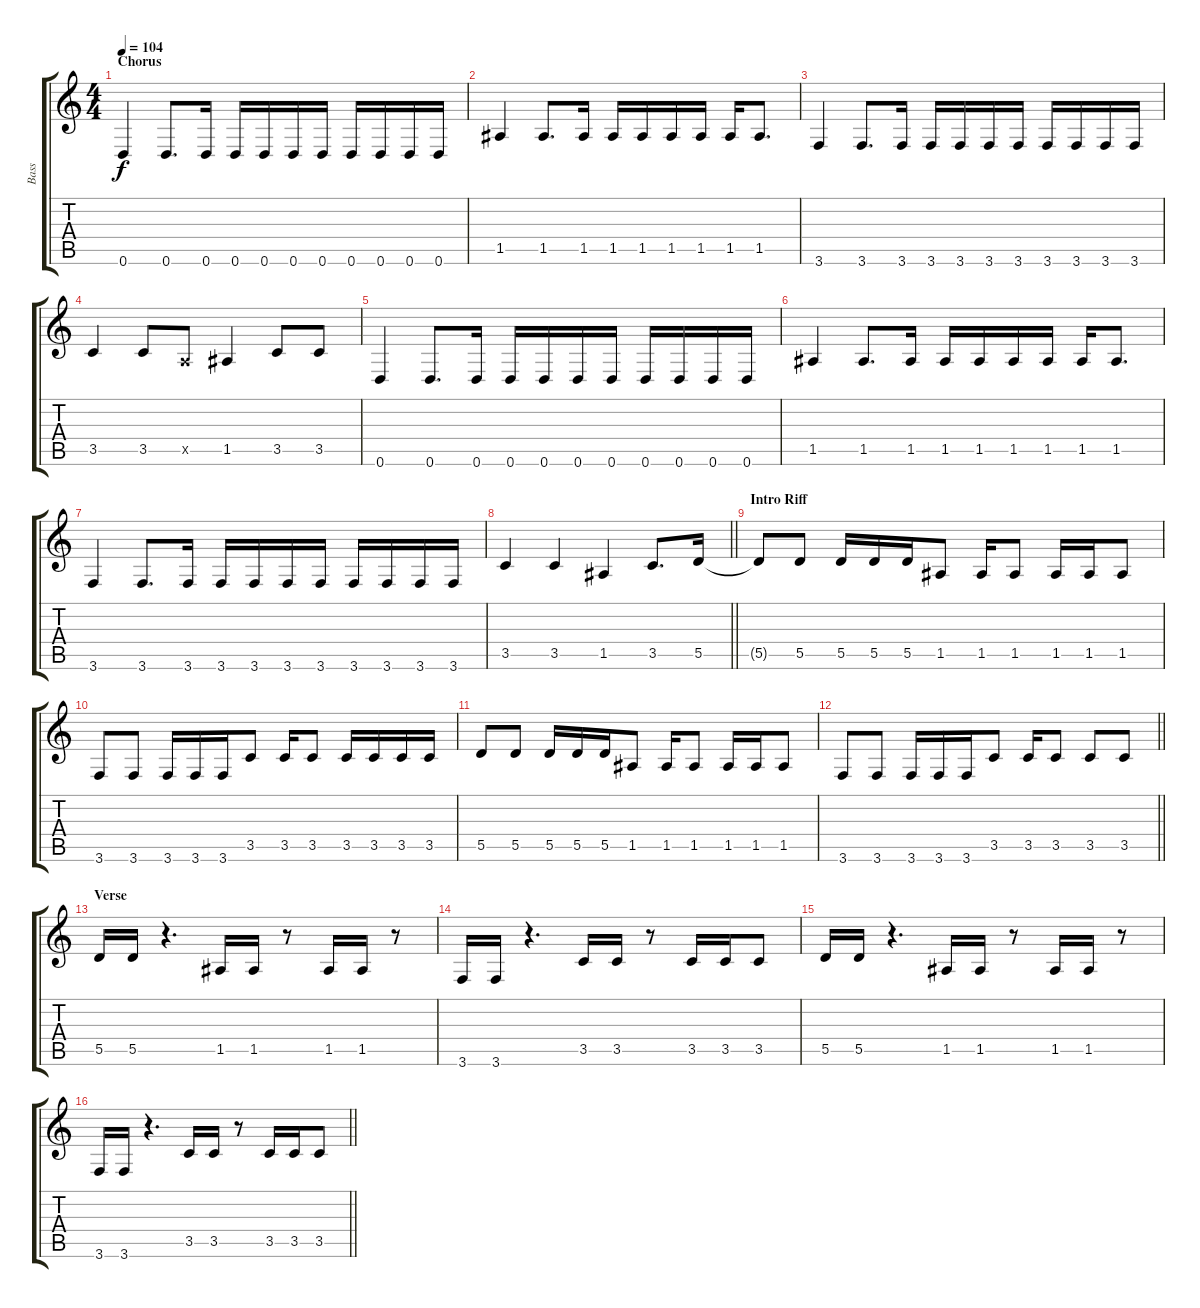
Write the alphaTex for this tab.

\track ("Bass" "Bass") {instrument electricbassfinger}
\staff {score tabs}
\tuning (E4 B3 G3 D3 A2 D2) {hide}
\ts (4 4)
\section ("" "Chorus")
\tempo 104
\clef g2
\ks c
0.6.4{dy f} 0.6.8{d} 0.6.16 0.6.16 0.6.16 0.6.16 0.6.16 0.6.16 0.6.16 0.6.16 0.6.16 |
1.5.4 1.5.8{d} 1.5.16 1.5.16 1.5.16 1.5.16 1.5.16 1.5.16 1.5.8{d} |
3.6.4 3.6.8{d} 3.6.16 3.6.16 3.6.16 3.6.16 3.6.16 3.6.16 3.6.16 3.6.16 3.6.16 |
3.5.4 3.5.8 0.5{x}.8 1.5.4 3.5.8 3.5.8 |
0.6.4 0.6.8{d} 0.6.16 0.6.16 0.6.16 0.6.16 0.6.16 0.6.16 0.6.16 0.6.16 0.6.16 |
1.5.4 1.5.8{d} 1.5.16 1.5.16 1.5.16 1.5.16 1.5.16 1.5.16 1.5.8{d} |
3.6.4 3.6.8{d} 3.6.16 3.6.16 3.6.16 3.6.16 3.6.16 3.6.16 3.6.16 3.6.16 3.6.16 |
\barLineRight lightlight
3.5.4 3.5.4 1.5.4 3.5.8{d} 5.5.16 |
\section ("" "Intro Riff")
5.5{t}.8 5.5.8 5.5.16 5.5.16 5.5.16 1.5.8 1.5.16 1.5.8 1.5.16 1.5.16 1.5.8 |
3.6.8 3.6.8 3.6.16 3.6.16 3.6.16 3.5.8 3.5.16 3.5.8 3.5.16 3.5.16 3.5.16 3.5.16 |
5.5.8 5.5.8 5.5.16 5.5.16 5.5.16 1.5.8 1.5.16 1.5.8 1.5.16 1.5.16 1.5.8 |
\barLineRight lightlight
3.6.8 3.6.8 3.6.16 3.6.16 3.6.16 3.5.8 3.5.16 3.5.8 3.5.8 3.5.8 |
\section ("" "Verse")
5.5.16 5.5.16 r.4{d} 1.5.16 1.5.16 r.8 1.5.16 1.5.16 r.8 |
3.6.16 3.6.16 r.4{d} 3.5.16 3.5.16 r.8 3.5.16 3.5.16 3.5.8 |
5.5.16 5.5.16 r.4{d} 1.5.16 1.5.16 r.8 1.5.16 1.5.16 r.8 |
\barLineRight lightlight
3.6.16 3.6.16 r.4{d} 3.5.16 3.5.16 r.8 3.5.16 3.5.16 3.5.8
